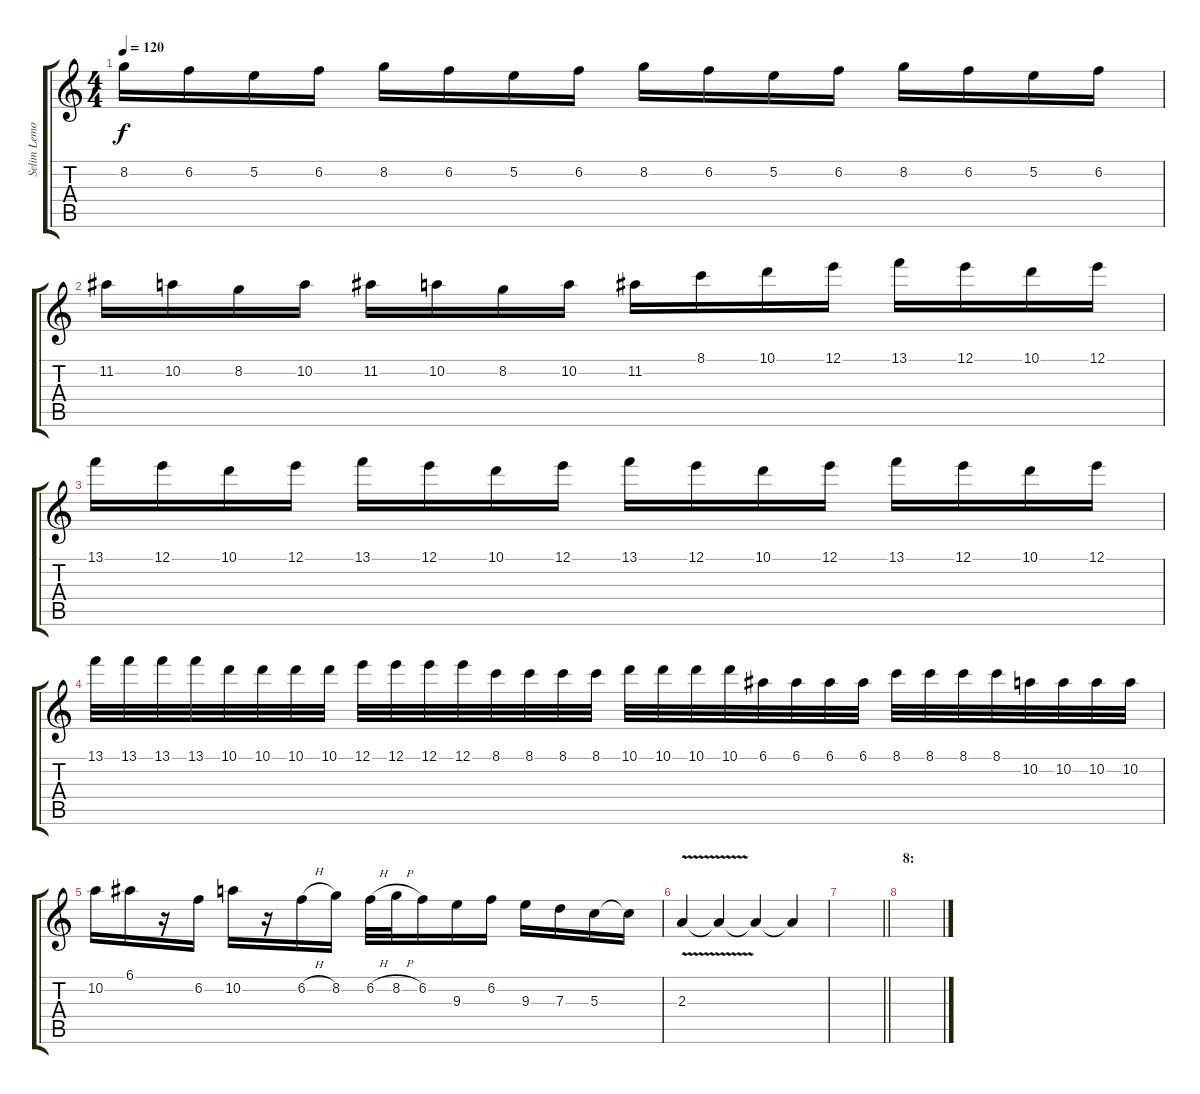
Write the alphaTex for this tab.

\track ("Selim Lemouchi (Lead - Harmony Guitar)" "Selim Lemo") {instrument distortionguitar}
\staff {score tabs}
\tuning (E4 B3 G3 D3 A2 E2) {hide}
\ts (4 4)
\tempo 120
\clef g2
\ks c
8.2.16{dy f} 6.2.16 5.2.16 6.2.16 8.2.16 6.2.16 5.2.16 6.2.16 8.2.16 6.2.16 5.2.16 6.2.16 8.2.16 6.2.16 5.2.16 6.2.16 |
11.2.16 10.2.16 8.2.16 10.2.16 11.2.16 10.2.16 8.2.16 10.2.16 11.2.16 8.1.16 10.1.16 12.1.16 13.1.16 12.1.16 10.1.16 12.1.16 |
13.1.16 12.1.16 10.1.16 12.1.16 13.1.16 12.1.16 10.1.16 12.1.16 13.1.16 12.1.16 10.1.16 12.1.16 13.1.16 12.1.16 10.1.16 12.1.16 |
13.1.32 13.1.32 13.1.32 13.1.32 10.1.32 10.1.32 10.1.32 10.1.32 12.1.32 12.1.32 12.1.32 12.1.32 8.1.32 8.1.32 8.1.32 8.1.32 10.1.32 10.1.32 10.1.32 10.1.32 6.1.32 6.1.32 6.1.32 6.1.32 8.1.32 8.1.32 8.1.32 8.1.32 10.2.32 10.2.32 10.2.32 10.2.32 |
10.2.16 6.1.16 r.16 6.2.16 10.2.16 r.16 6.2{h}.16 8.2.16 6.2{h}.32 8.2{h}.32 6.2.16 9.3.16 6.2.16 9.3.16 7.3.16 5.3.16 5.3{t}.16 |
2.3{v}.4 2.3{t}.4 2.3{t}.4 2.3{t}.4 |
\barLineRight lightlight
|
\section ("" "8:")
